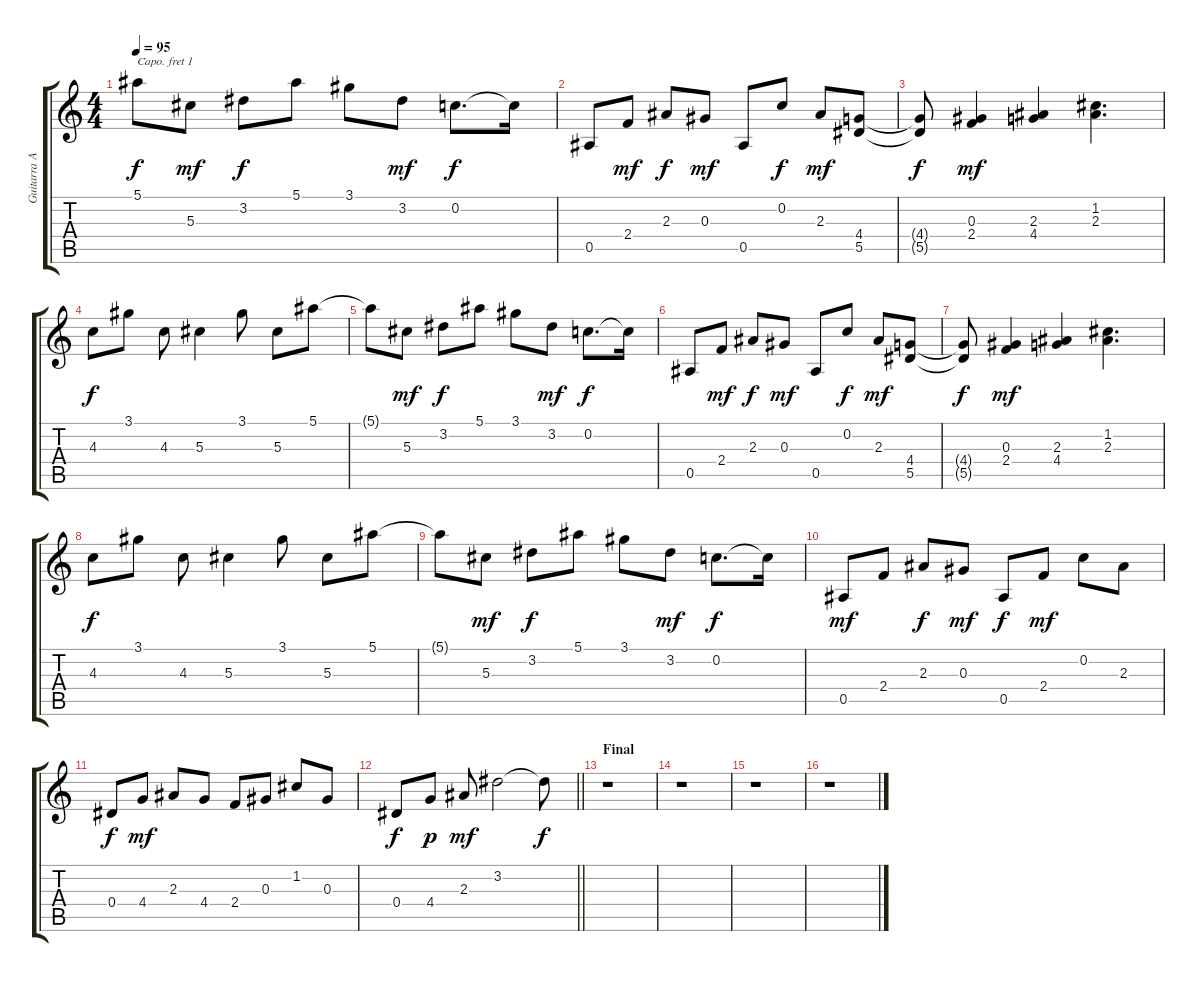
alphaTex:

\track ("Guitarra Acústica" "Guitarra A") {instrument acousticguitarnylon}
\staff {score tabs}
\capo 1
\tuning (E4 B3 G3 D3 A2 E2) {hide}
\ts (4 4)
\tempo 95
\clef g2
\ks c
5.1{t}.8{dy f} 5.3.8{dy mf} 3.2.8{dy f} 5.1.8 3.1.8 3.2.8{dy mf} 0.2.8{d dy f} 0.2{t}.16 |
0.5.8 2.4.8{dy mf} 2.3.8{dy f} 0.3.8{dy mf} 0.5.8 0.2.8{dy f} 2.3.8{dy mf} (4.4 5.5).8 |
(4.4{t} 5.5{t}).8{dy f} (0.3 2.4).4{dy mf} (2.3 4.4).4 (1.2 2.3).4{d} |
4.3.8{dy f} 3.1.8 4.3.8 5.3.4 3.1.8 5.3.8 5.1.8 |
5.1{t}.8 5.3.8{dy mf} 3.2.8{dy f} 5.1.8 3.1.8 3.2.8{dy mf} 0.2.8{d dy f} 0.2{t}.16 |
0.5.8 2.4.8{dy mf} 2.3.8{dy f} 0.3.8{dy mf} 0.5.8 0.2.8{dy f} 2.3.8{dy mf} (4.4 5.5).8 |
(4.4{t} 5.5{t}).8{dy f} (0.3 2.4).4{dy mf} (2.3 4.4).4 (1.2 2.3).4{d} |
4.3.8{dy f} 3.1.8 4.3.8 5.3.4 3.1.8 5.3.8 5.1.8 |
5.1{t}.8 5.3.8{dy mf} 3.2.8{dy f} 5.1.8 3.1.8 3.2.8{dy mf} 0.2.8{d dy f} 0.2{t}.16 |
0.5.8{dy mf} 2.4.8 2.3.8{dy f} 0.3.8{dy mf} 0.5.8{dy f} 2.4.8{dy mf} 0.2.8 2.3.8 |
0.4.8{dy f} 4.4.8{dy mf} 2.3.8 4.4.8 2.4.8 0.3.8 1.2.8 0.3.8 |
\barLineRight lightlight
0.4.8{dy f} 4.4.8{dy p} 2.3.8{dy mf} 3.2.2 3.2{t}.8{dy f} |
\section ("" "Final")
r.1 |
r.1 |
r.1 |
r.1
